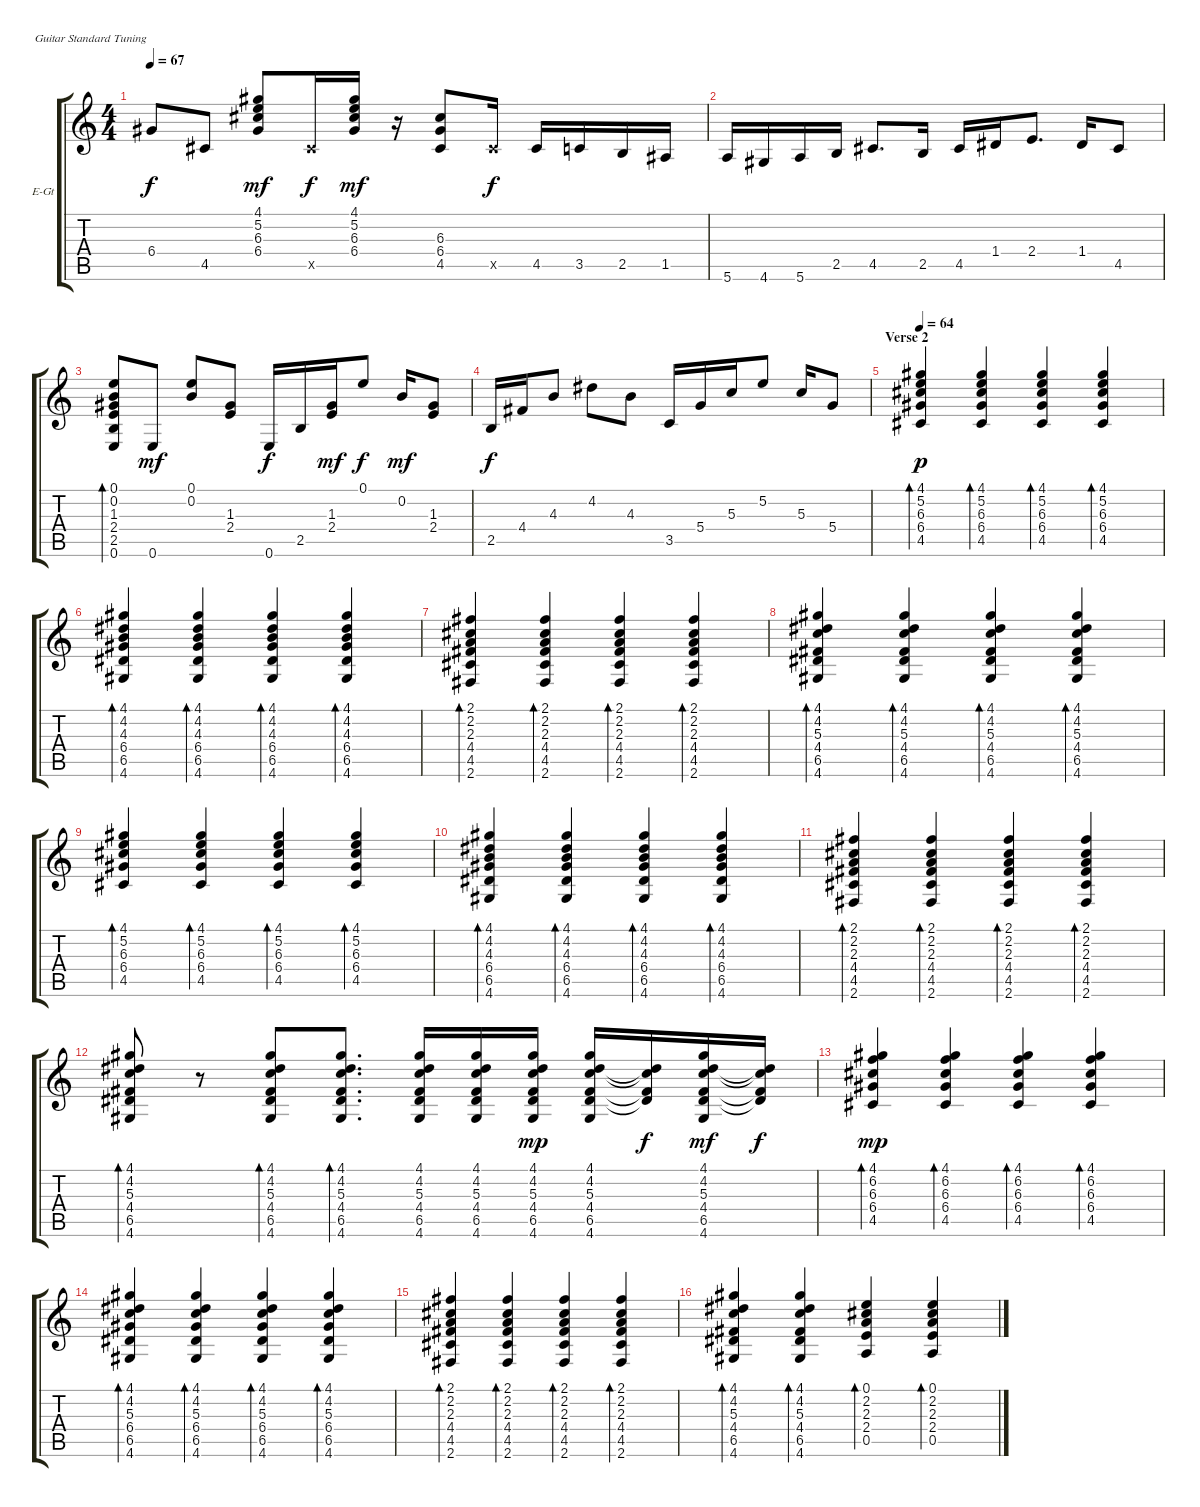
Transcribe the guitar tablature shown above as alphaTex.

\bracketExtendMode groupsimilarinstruments
\firstSystemTrackNameOrientation horizontal
\otherSystemsTrackNameOrientation horizontal
\track ("David" "E-Gt") {instrument distortionguitar}
\staff {score tabs}
\tuning (E4 B3 G3 D3 A2 E2)
\ts (4 4)
\tempo 67
\clef g2
\ks c
6.4.8{dy f} 4.5.8 (4.1 5.2 6.3 6.4).8{dy mf} 4.5{x}.16{dy f} (4.1 5.2 6.3 6.4).16{dy mf} r.16 (6.3 6.4 4.5).8 4.5{x}.16{dy f} 4.5.16 3.5.16 2.5.16 1.5.16 |
5.6.16 4.6.16 5.6.16 2.5.16 4.5.8{d} 2.5.16 4.5.16 1.4.16 2.4.8{d} 1.4.16 4.5.8 |
(0.1 0.2 1.3 2.4 2.5 0.6).8{bd 60} 0.6.8{dy mf} (0.1 0.2).8 (1.3 2.4).8 0.6.16{dy f} 2.5.16 (1.3 2.4).16{dy mf} 0.1.8{dy f} 0.2.16{dy mf} (1.3 2.4).8 |
2.5.16{dy f} 4.4.16 4.3.8 4.2.8 4.3.8 3.5.16 5.4.16 5.3.16 5.2.8 5.3.16 5.4.8 |
\section ("" "Verse 2")
\tempo 64
(4.1 5.2 6.3 6.4 4.5).4{bd 60 dy p} (4.1 5.2 6.3 6.4 4.5).4{bd 60} (4.1 5.2 6.3 6.4 4.5).4{bd 60} (4.1 5.2 6.3 6.4 4.5).4{bd 60} |
(4.1 4.2 4.3 6.4 6.5 4.6).4{bd 60} (4.1 4.2 4.3 6.4 6.5 4.6).4{bd 60} (4.1 4.2 4.3 6.4 6.5 4.6).4{bd 60} (4.1 4.2 4.3 6.4 6.5 4.6).4{bd 60} |
(2.1 2.2 2.3 4.4 4.5 2.6).4{bd 60} (2.1 2.2 2.3 4.4 4.5 2.6).4{bd 60} (2.1 2.2 2.3 4.4 4.5 2.6).4{bd 60} (2.1 2.2 2.3 4.4 4.5 2.6).4{bd 60} |
(4.1 4.2 5.3 4.4 6.5 4.6).4{bd 60} (4.1 4.2 5.3 4.4 6.5 4.6).4{bd 60} (4.1 4.2 5.3 4.4 6.5 4.6).4{bd 60} (4.1 4.2 5.3 4.4 6.5 4.6).4{bd 60} |
(4.1 5.2 6.3 6.4 4.5).4{bd 60} (4.1 5.2 6.3 6.4 4.5).4{bd 60} (4.1 5.2 6.3 6.4 4.5).4{bd 60} (4.1 5.2 6.3 6.4 4.5).4{bd 60} |
(4.1 4.2 4.3 6.4 6.5 4.6).4{bd 60} (4.1 4.2 4.3 6.4 6.5 4.6).4{bd 60} (4.1 4.2 4.3 6.4 6.5 4.6).4{bd 60} (4.1 4.2 4.3 6.4 6.5 4.6).4{bd 60} |
(2.1 2.2 2.3 4.4 4.5 2.6).4{bd 60} (2.1 2.2 2.3 4.4 4.5 2.6).4{bd 60} (2.1 2.2 2.3 4.4 4.5 2.6).4{bd 60} (2.1 2.2 2.3 4.4 4.5 2.6).4{bd 60} |
(4.1 4.2 5.3 4.4 6.5 4.6).8{bd 60} r.8 (4.1 4.2 5.3 4.4 6.5 4.6).8{bd 60} (4.1 4.2 5.3 4.4 6.5 4.6).8{d bd 60} (4.1 4.2 5.3 4.4 6.5 4.6).16 (4.1 4.2 5.3 4.4 6.5 4.6).16 (4.1 4.2 5.3 4.4 6.5 4.6).16{dy mp} (4.1 4.2 5.3 4.4 6.5 4.6).16 (4.2{t} 5.3{t} 4.4{t} 6.5{t}).16{dy f} (4.1 4.2 5.3 4.4 6.5 4.6).16{dy mf} (4.2{t} 5.3{t} 4.4{t} 6.5{t}).16{dy f} |
(4.1 6.2 6.3 6.4 4.5).4{bd 30 dy mp} (4.1 6.2 6.3 6.4 4.5).4{bd 30} (4.1 6.2 6.3 6.4 4.5).4{bd 30} (4.1 6.2 6.3 6.4 4.5).4{bd 30} |
(4.1 4.2 5.3 6.4 6.5 4.6).4{bd 30} (4.1 4.2 5.3 6.4 6.5 4.6).4{bd 30} (4.1 4.2 5.3 6.4 6.5 4.6).4{bd 30} (4.1 4.2 5.3 6.4 6.5 4.6).4{bd 30} |
(2.1 2.2 2.3 4.4 4.5 2.6).4{bd 30} (2.1 2.2 2.3 4.4 4.5 2.6).4{bd 30} (2.1 2.2 2.3 4.4 4.5 2.6).4{bd 30} (2.1 2.2 2.3 4.4 4.5 2.6).4{bd 30} |
(4.1 4.2 5.3 4.4 6.5 4.6).4{bd 30} (4.1 4.2 5.3 4.4 6.5 4.6).4{bd 30} (0.1 2.2 2.3 2.4 0.5).4{bd 30} (0.1 2.2 2.3 2.4 0.5).4{bd 30}
